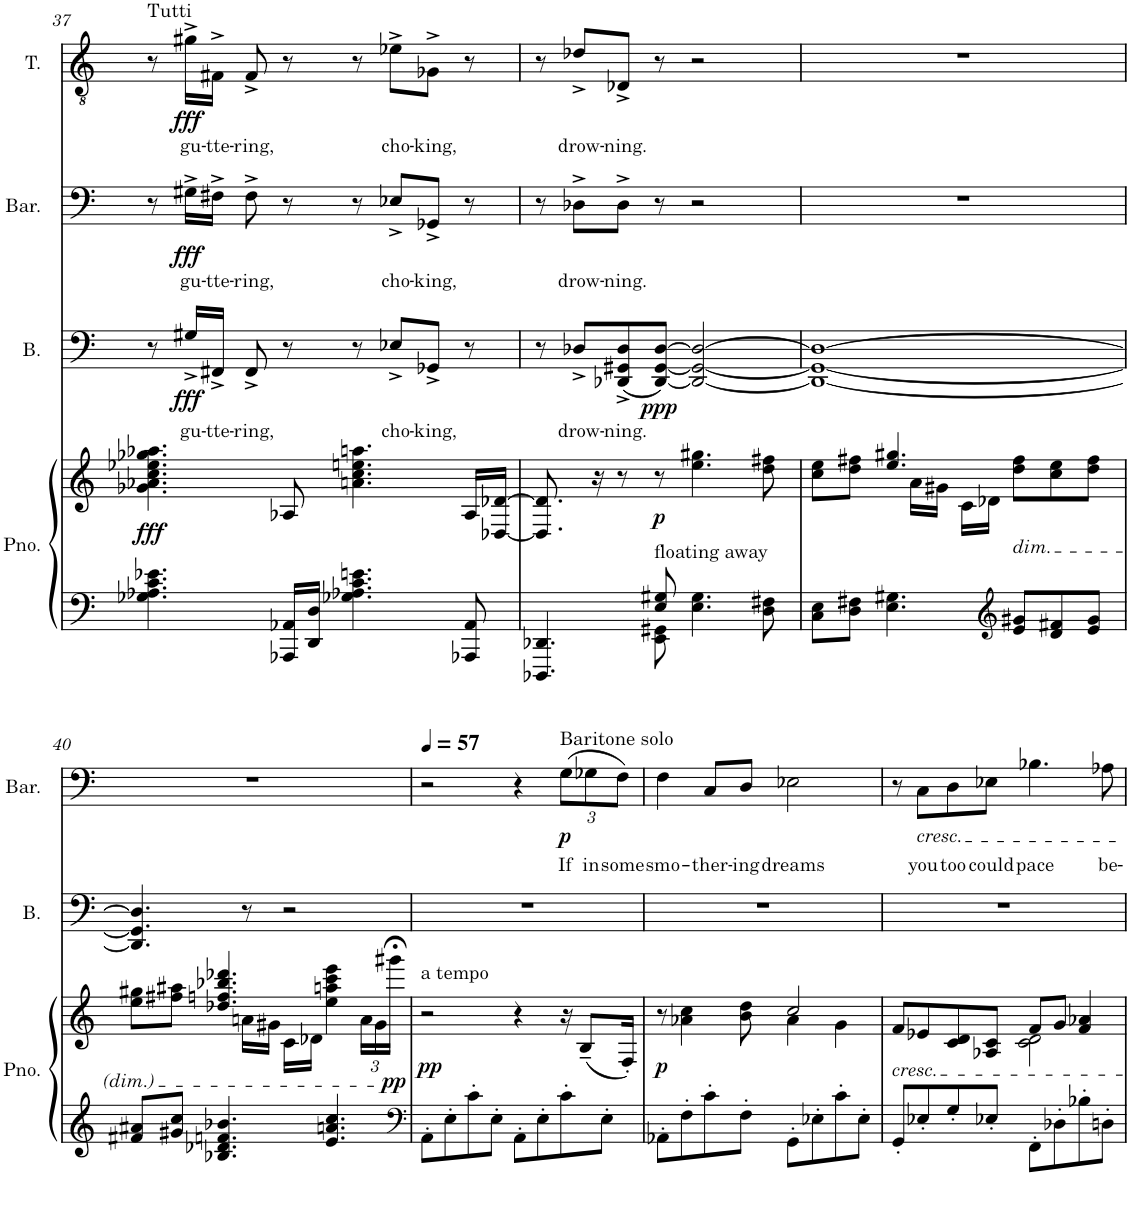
**kern	**kern	**dynam	**kern	**text	**dynam	**kern	**text	**dynam	**kern	**text	**dynam
*part4	*part4	*part4	*part3	*part3	*part3	*part2	*part2	*part2	*part1	*part1	*part1
*staff5	*staff4	*staff4/5	*staff3	*staff3	*staff3	*staff2	*staff2	*staff2	*staff1	*staff1	*staff1
*I"Piano	*	*	*I"Bass	*	*	*I"Baritone	*	*	*I"Tenor	*	*
*I'Pno.	*	*	*I'B.	*	*	*I'Bar.	*	*	*I'T.	*	*
!!LO:PB:g=z
*clefF4	*clefG2	*	*clefF4	*	*	*clefF4	*	*	*clefGv2	*	*
*k[]	*k[]	*	*k[]	*	*	*k[]	*	*	*k[]	*	*
*M4/4	*M4/4	*	*M4/4	*	*	*M4/4	*	*	*M4/4	*	*
=37	=37	=37	=37	=37	=37	=37	=37	=37	=37	=37	=37
!	!	!	!	!	!	!	!	!	!LO:TX:a:t=Tutti	!	!
!	!	!LO:DY:b	!	!	!	!	!	!	!	!	!
4.G-X\ 4.A-X\ 4.c\ 4.e-X\	4.g-X\ 4.a-X\ 4.cc\ 4.ee-X\ 4.gg-X\ 4.aa-X\	fff	8r	.	.	8r	.	.	8r	.	.
!	!	!	!	!LO:LY:b	!LO:DY:b	!	!LO:LY:b	!LO:DY:b	!	!LO:LY:b	!LO:DY:b
.	.	.	16G#X^/LL	gu-	fff	16G#X^\LL	gu-	fff	16g#X^\LL	gu-	fff
!	!	!	!	!LO:LY:b	!	!	!LO:LY:b	!	!	!LO:LY:b	!
.	.	.	16FF#X^/JJ	-tte-	.	16F#X^\JJ	-tte-	.	16F#X^\JJ	-tte-	.
!	!	!	!	!LO:LY:b	!	!	!LO:LY:b	!	!	!LO:LY:b	!
.	.	.	8FF#^/	-ring,	.	8F#^\	-ring,	.	8F#^/	-ring,	.
16AAA-X/ 16AA-X/LL	8A-X/	.	8r	.	.	8r	.	.	8r	.	.
16DD/ 16D/JJ	.	.	.	.	.	.	.	.	.	.	.
4.G-X\ 4.A-X\ 4.c\ 4.en\	4.an\ 4.cc\ 4.een\ 4.aan\	.	8r	.	.	8r	.	.	8r	.	.
!	!	!	!	!LO:LY:b	!	!	!LO:LY:b	!	!	!LO:LY:b	!
.	.	.	8E-X^/L	cho-	.	8E-X^/L	cho-	.	8e-X^\L	cho-	.
!	!	!	!	!LO:LY:b	!	!	!LO:LY:b	!	!	!LO:LY:b	!
.	.	.	8GG-X^/J	-king,	.	8GG-X^/J	-king,	.	8G-X^\J	-king,	.
8AAA-X/ 8AA-/	16A-/LL	.	8r	.	.	8r	.	.	8r	.	.
.	[16D-X/ [16d-X/JJ	.	.	.	.	.	.	.	.	.	.
=38	=38	=38	=38	=38	=38	=38	=38	=38	=38	=38	=38
*^	*	*	*	*	*	*	*	*	*	*	*
4.DDD-X/ 4.DD-X/	4.ryy	8.D-/] 8.d-/]	.	8r	.	.	8r	.	.	8r	.	.
!	!	!	!	!	!LO:LY:b	!	!	!LO:LY:b	!	!	!LO:LY:b	!
.	.	.	.	8D-X^/L	drow-	.	8D-X^\L	drow-	.	8d-X^/L	drow-	.
.	.	16r	.	.	.	.	.	.	.	.	.	.
!	!	!	!	!	!LO:LY:b	!	!	!LO:LY:b	!	!	!LO:LY:b	!
.	.	8r	.	(8DD-X/^ 8GG#X/^ 8D-/^	-ning.	.	8D-^\J	-ning.	.	8D-X^/J	-ning.	.
!LO:TX:a:t=floating away	!	!	!	!	!	!	!	!	!	!	!	!
!	!	!	!LO:DY:b	!	!	!LO:DY:b	!	!	!	!	!	!
8EE\ 8GG#X\	8E/ 8G#X/	8r	p	[8DD-/ [8GG#/ [8D-/J)	.	ppp	8r	.	.	8r	.	.
4.E\ 4.G#\	2ryy	4.ee\ 4.gg#X\	.	2DD-/_ 2GG#/_ 2D-/_	.	.	2r	.	.	2r	.	.
8D\ 8F#X\	.	8dd\ 8ff#X\	.	.	.	.	.	.	.	.	.	.
*v	*v	*	*	*	*	*	*	*	*	*	*	*
=39	=39	=39	=39	=39	=39	=39	=39	=39	=39	=39	=39
*	*^	*	*	*	*	*	*	*	*	*	*
8C\ 8E\L	8cc\ 8ee\L	4.ryy	.	1DD-_ 1GG#_ 1D-_	.	.	1r	.	.	1r	.	.
8D\ 8F#X\J	8dd\ 8ff#X\J	.	.	.	.	.	.	.	.	.	.	.
4.E\ 4.G#X\	4.ee/ 4.gg#X/	.	.	.	.	.	.	.	.	.	.	.
.	.	16a\LL	.	.	.	.	.	.	.	.	.	.
.	.	16g#X\JJ	.	.	.	.	.	.	.	.	.	.
.	.	16c\LL	.	.	.	.	.	.	.	.	.	.
.	.	16d-X\JJ	.	.	.	.	.	.	.	.	.	.
*clefG2	*	*	*	*	*	*	*	*	*	*	*	*
!	!LO:TX:b:i:t=dim.	!	!	!	!	!	!	!	!	!	!	!
8e/ 8g#X/L	8dd\ 8ff#\L	4.ryy	.	.	.	.	.	.	.	.	.	.
8d/ 8f#X/	8cc\ 8ee\	.	.	.	.	.	.	.	.	.	.	.
8e/ 8g#/J	8dd\ 8ff#\J	.	.	.	.	.	.	.	.	.	.	.
!!LO:LB:g=z
=40	=40	=40	=40	=40	=40	=40	=40	=40	=40	=40	=40	=40
8f#X/ 8a#X/L	8ee\ 8gg#X\L	4.ryy	.	4.DD-/] 4.GG#/] 4.D-/]	.	.	1r	.	.	1r	.	.
8g#X/ 8cc/J	8ff#X\ 8aa#X\J	.	.	.	.	.	.	.	.	.	.	.
4.B-X/ 4.d-X/ 4.fn/ 4.b-X/	4.dd-X/ 4.ffn/ 4.bb-X/ 4.ddd-X/	.	.	.	.	.	.	.	.	.	.	.
.	.	16an\LL	.	8r	.	.	.	.	.	.	.	.
.	.	16g#X\JJ	.	.	.	.	.	.	.	.	.	.
.	.	16c\LL	.	2r	.	.	.	.	.	.	.	.
.	.	16d-X\JJ	.	.	.	.	.	.	.	.	.	.
4.e/ 4.an/ 4.cc/	4ee\ 4aan\ 4ccc\ 4eee\	4.ryy	.	.	.	.	.	.	.	.	.	.
*	*Xbrackettup	*	*	*	*	*	*	*	*	*	*	*
.	24a\LL	.	.	.	.	.	.	.	.	.	.	.
.	24g#\	.	.	.	.	.	.	.	.	.	.	.
!	!	!	!LO:DY:b	!	!	!	!	!	!	!	!	!
.	24ggg#X;<\JJ	.	pp	.	.	.	.	.	.	.	.	.
*	*v	*v	*	*	*	*	*	*	*	*	*	*
=41	=41	=41	=41	=41	=41	=41	=41	=41	=41	=41	=41
*clefF4	*	*	*	*	*	*	*	*	*	*	*
*	*	*	*	*	*	*	*	*	*MM57	*	*
!	!LO:TX:a:t=a tempo	!	!	!	!	!	!	!	!	!	!
!	!	!LO:DY:b	!	!	!	!	!	!	!	!	!
8AA'\L	2r	pp	1r	.	.	2r	.	.	1r	.	.
8E'\	.	.	.	.	.	.	.	.	.	.	.
8c'\	.	.	.	.	.	.	.	.	.	.	.
8E'\J	.	.	.	.	.	.	.	.	.	.	.
8AA'\L	4r	.	.	.	.	4r	.	.	.	.	.
8E'\	.	.	.	.	.	.	.	.	.	.	.
*	*	*	*	*	*	*Xbrackettup	*	*	*	*	*
!	!	!	!	!	!	!LO:TX:a:t=Baritone solo	!	!	!	!	!
!	!	!	!	!	!	!	!LO:LY:b	!LO:DY:b	!	!	!
8c'\	16r	.	.	.	.	(12G\L	If	p	.	.	.
.	(8B~/L	.	.	.	.	.	.	.	.	.	.
!	!	!	!	!	!	!	!LO:LY:b	!	!	!	!
.	.	.	.	.	.	12G-X\	in	.	.	.	.
8E'\J	.	.	.	.	.	.	.	.	.	.	.
!	!	!	!	!	!	!	!LO:LY:b	!	!	!	!
.	.	.	.	.	.	12F\J)	some	.	.	.	.
.	16F'/Jk)	.	.	.	.	.	.	.	.	.	.
=42	=42	=42	=42	=42	=42	=42	=42	=42	=42	=42	=42
*	*^	*	*	*	*	*	*	*	*	*	*
!	!	!	!LO:DY:b	!	!	!	!	!LO:LY:b	!	!	!	!
8AA-X'\L	8r	2ryy	p	1r	.	.	4F\	smo-	.	1r	.	.
8F'\	4a-X\ 4cc\	.	.	.	.	.	.	.	.	.	.	.
!	!	!	!	!	!	!	!	!LO:LY:b	!	!	!	!
8c'\	.	.	.	.	.	.	8C/L	-ther-	.	.	.	.
!	!	!	!	!	!	!	!	!LO:LY:b	!	!	!	!
8F'\J	8b\ 8dd\	.	.	.	.	.	8D/J	-ing	.	.	.	.
!	!	!	!	!	!	!	!	!LO:LY:b	!	!	!	!
8GG'\L	2cc/	4a-\	.	.	.	.	2E-X\	dreams	.	.	.	.
8E-X'\	.	.	.	.	.	.	.	.	.	.	.	.
8c'\	.	4g\	.	.	.	.	.	.	.	.	.	.
8E-'\J	.	.	.	.	.	.	.	.	.	.	.	.
=43	=43	=43	=43	=43	=43	=43	=43	=43	=43	=43	=43	=43
!	!LO:TX:b:i:t=cresc.	!	!	!	!	!	!	!	!	!	!	!
8GG'/L	8f/L	2ryy	.	1r	.	.	8r	.	.	1r	.	.
!	!	!	!	!	!	!	!LO:TX:b:i:t=cresc.	!	!	!	!	!
!	!	!	!	!	!	!	!	!LO:LY:b	!	!	!	!
8E-X'/	8e-X/	.	.	.	.	.	8C\L	you	.	.	.	.
!	!	!	!	!	!	!	!	!LO:LY:b	!	!	!	!
8G'/	8c/ 8d/	.	.	.	.	.	8D\	too	.	.	.	.
!	!	!	!	!	!	!	!	!LO:LY:b	!	!	!	!
8E-X'/J	8A-X/ 8c/J	.	.	.	.	.	8E-X\J	could	.	.	.	.
!	!	!	!	!	!	!	!	!LO:LY:b	!	!	!	!
8FF'\L	8f/L	2c\ 2d\	.	.	.	.	4.B-X\	pace	.	.	.	.
8D-X'\	8g/J	.	.	.	.	.	.	.	.	.	.	.
8B-X'\	4f/ 4a-X/	.	.	.	.	.	.	.	.	.	.	.
!	!	!	!	!	!	!	!	!LO:LY:b	!	!	!	!
8Dn'\J	.	.	.	.	.	.	8A-X\	be-	.	.	.	.
*	*v	*v	*	*	*	*	*	*	*	*	*	*
=	=	=	=	=	=	=	=	=	=	=	=
*-	*-	*-	*-	*-	*-	*-	*-	*-	*-	*-	*-
